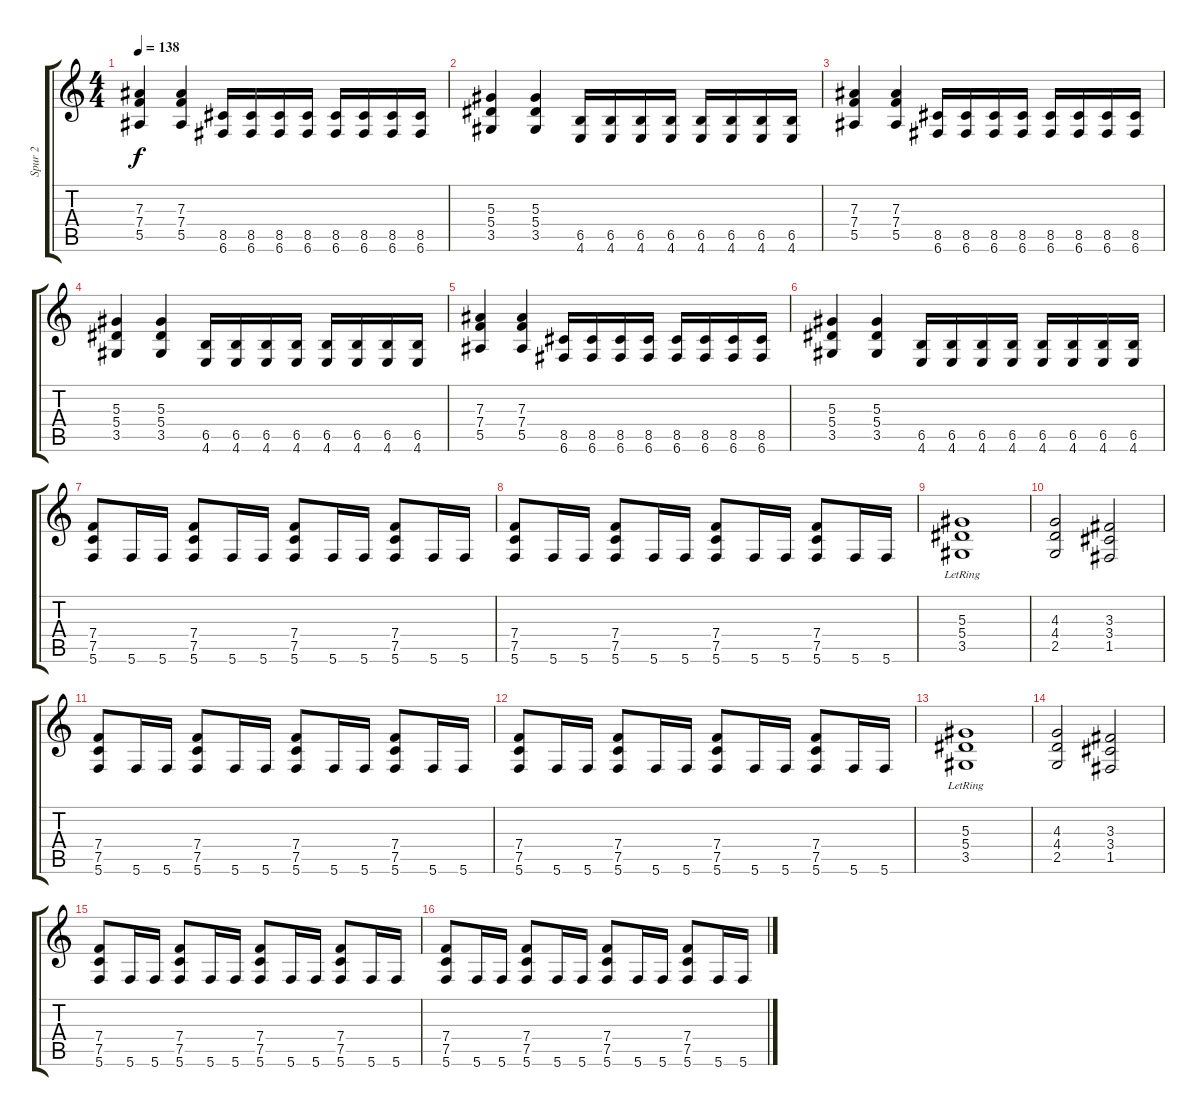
\track ("Spur 2" "Spur 2") {instrument distortionguitar}
\staff {score tabs}
\tuning (C4 G3 Eb3 Bb2 F2 C2) {hide}
\ts (4 4)
\tempo 138
\clef g2
\ks c
(7.3 7.4 5.5).4{dy f} (7.3 7.4 5.5).4 (8.5 6.6).16 (8.5 6.6).16 (8.5 6.6).16 (8.5 6.6).16 (8.5 6.6).16 (8.5 6.6).16 (8.5 6.6).16 (8.5 6.6).16 |
(5.3 5.4 3.5).4 (5.3 5.4 3.5).4 (6.5 4.6).16 (6.5 4.6).16 (6.5 4.6).16 (6.5 4.6).16 (6.5 4.6).16 (6.5 4.6).16 (6.5 4.6).16 (6.5 4.6).16 |
(7.3 7.4 5.5).4 (7.3 7.4 5.5).4 (8.5 6.6).16 (8.5 6.6).16 (8.5 6.6).16 (8.5 6.6).16 (8.5 6.6).16 (8.5 6.6).16 (8.5 6.6).16 (8.5 6.6).16 |
(5.3 5.4 3.5).4 (5.3 5.4 3.5).4 (6.5 4.6).16 (6.5 4.6).16 (6.5 4.6).16 (6.5 4.6).16 (6.5 4.6).16 (6.5 4.6).16 (6.5 4.6).16 (6.5 4.6).16 |
(7.3 7.4 5.5).4 (7.3 7.4 5.5).4 (8.5 6.6).16 (8.5 6.6).16 (8.5 6.6).16 (8.5 6.6).16 (8.5 6.6).16 (8.5 6.6).16 (8.5 6.6).16 (8.5 6.6).16 |
(5.3 5.4 3.5).4 (5.3 5.4 3.5).4 (6.5 4.6).16 (6.5 4.6).16 (6.5 4.6).16 (6.5 4.6).16 (6.5 4.6).16 (6.5 4.6).16 (6.5 4.6).16 (6.5 4.6).16 |
(7.4 7.5 5.6).8 5.6.16 5.6.16 (7.4 7.5 5.6).8 5.6.16 5.6.16 (7.4 7.5 5.6).8 5.6.16 5.6.16 (7.4 7.5 5.6).8 5.6.16 5.6.16 |
(7.4 7.5 5.6).8 5.6.16 5.6.16 (7.4 7.5 5.6).8 5.6.16 5.6.16 (7.4 7.5 5.6).8 5.6.16 5.6.16 (7.4 7.5 5.6).8 5.6.16 5.6.16 |
(5.3{lr} 5.4 3.5).1 |
(4.3 4.4 2.5).2 (3.3 3.4 1.5).2 |
(7.4 7.5 5.6).8 5.6.16 5.6.16 (7.4 7.5 5.6).8 5.6.16 5.6.16 (7.4 7.5 5.6).8 5.6.16 5.6.16 (7.4 7.5 5.6).8 5.6.16 5.6.16 |
(7.4 7.5 5.6).8 5.6.16 5.6.16 (7.4 7.5 5.6).8 5.6.16 5.6.16 (7.4 7.5 5.6).8 5.6.16 5.6.16 (7.4 7.5 5.6).8 5.6.16 5.6.16 |
(5.3{lr} 5.4 3.5).1 |
(4.3 4.4 2.5).2 (3.3 3.4 1.5).2 |
(7.4 7.5 5.6).8 5.6.16 5.6.16 (7.4 7.5 5.6).8 5.6.16 5.6.16 (7.4 7.5 5.6).8 5.6.16 5.6.16 (7.4 7.5 5.6).8 5.6.16 5.6.16 |
(7.4 7.5 5.6).8 5.6.16 5.6.16 (7.4 7.5 5.6).8 5.6.16 5.6.16 (7.4 7.5 5.6).8 5.6.16 5.6.16 (7.4 7.5 5.6).8 5.6.16 5.6.16
